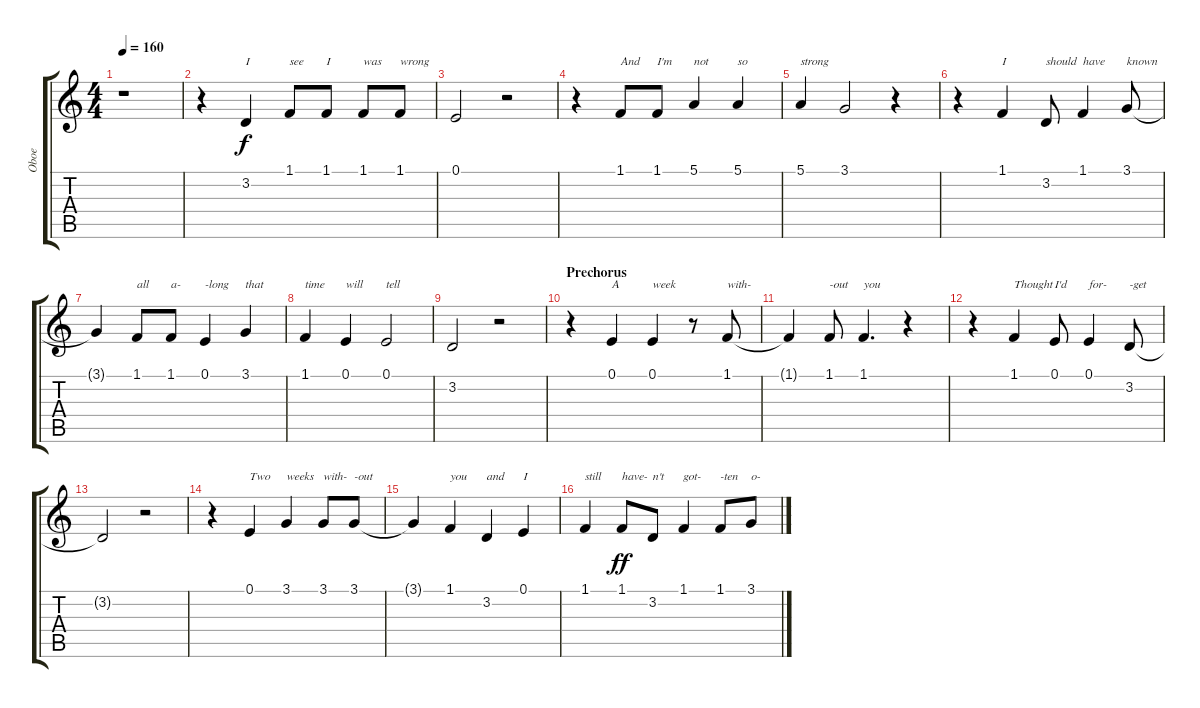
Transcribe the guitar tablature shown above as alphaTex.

\track ("Oboe" "Oboe") {instrument bassoon}
\staff {score tabs}
\tuning (E4 B3 G3 D3 A2 E2) {hide}
\ts (4 4)
\tempo 160
\clef g2
\ks c
r.1{dy f} |
r.4 3.2.4{txt "I"} 1.1.8{txt "see"} 1.1.8{txt "I"} 1.1.8{txt "was"} 1.1.8{txt "wrong"} |
0.1.2 r.2 |
r.4 1.1.8{txt "And"} 1.1.8{txt "I'm"} 5.1.4{txt "not"} 5.1.4{txt "so"} |
5.1.4{txt "strong"} 3.1.2 r.4 |
r.4 1.1.4{txt "I"} 3.2.8{txt "should"} 1.1.4{txt "have"} 3.1.8{txt "known"} |
3.1{t}.4 1.1.8{txt "all"} 1.1.8{txt "a-"} 0.1.4{txt "-long"} 3.1.4{txt "that"} |
1.1.4{txt "time"} 0.1.4{txt "will"} 0.1.2{txt "tell"} |
3.2.2 r.2 |
\section ("" "Prechorus")
r.4 0.1.4{txt "A"} 0.1.4{txt "week"} r.8 1.1.8{txt "with-"} |
1.1{t}.4 1.1.8{txt "-out"} 1.1.4{d txt "you"} r.4 |
r.4 1.1.4{txt "Thought"} 0.1.8{txt "I'd"} 0.1.4{txt "for-"} 3.2.8{txt "-get"} |
3.2{t}.2 r.2 |
r.4 0.1.4{txt "Two"} 3.1.4{txt "weeks"} 3.1.8{txt "with-"} 3.1.8{txt "-out"} |
3.1{t}.4 1.1.4{txt "you"} 3.2.4{txt "and"} 0.1.4{txt "I"} |
1.1.4{txt "still"} 1.1.8{txt "have-" dy ff} 3.2.8{txt "n't"} 1.1.4{txt "got-"} 1.1.8{txt "-ten"} 3.1.8{txt "o-"}
